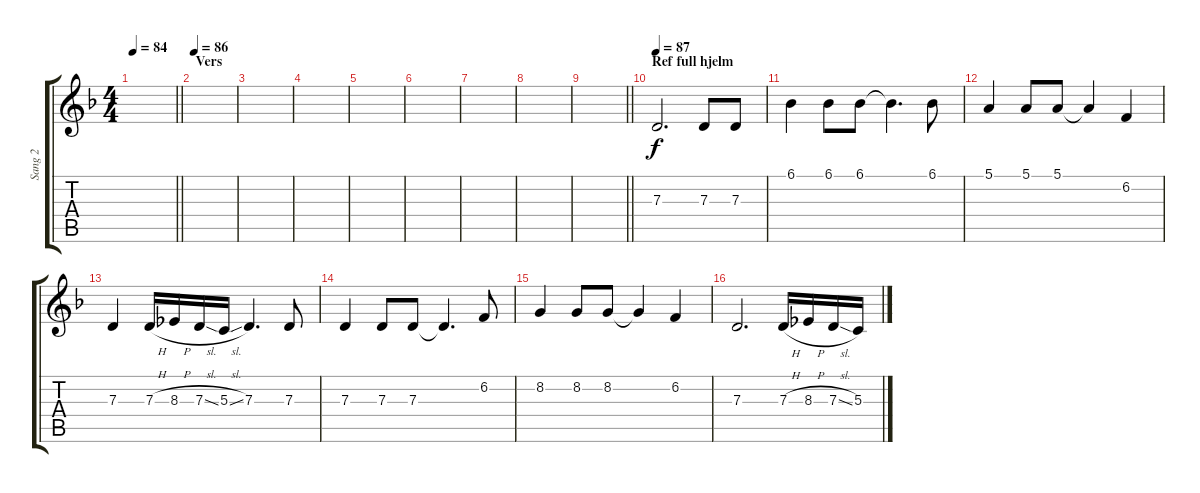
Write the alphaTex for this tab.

\track ("Sang 2" "Sang 2") {instrument trumpet}
\staff {score tabs}
\tuning (E4 B3 G3 D3 A2 E2) {hide}
\ts (4 4)
\tempo 84
\clef g2
\barLineRight lightlight
\ks dminor
|
\section ("" "Vers")
\tempo 86
|
|
|
|
|
|
|
\barLineRight lightlight
|
\section ("" "Ref full hjelm")
\tempo 87
7.3.2{d} 7.3.8 7.3.8 |
6.1.4 6.1.8 6.1.8 6.1{t}.4{d} 6.1.8 |
5.1.4 5.1.8 5.1.8 5.1{t}.4 6.2.4 |
7.3.4 7.3{h}.16 8.3{h}.16 7.3{sl}.16 5.3{sl}.16 7.3.4{d} 7.3.8 |
7.3.4 7.3.8 7.3.8 7.3{t}.4{d} 6.2.8 |
8.2.4 8.2.8 8.2.8 8.2{t}.4 6.2.4 |
7.3.2{d} 7.3{h}.16 8.3{h}.16 7.3{sl}.16 5.3{sl}.16
